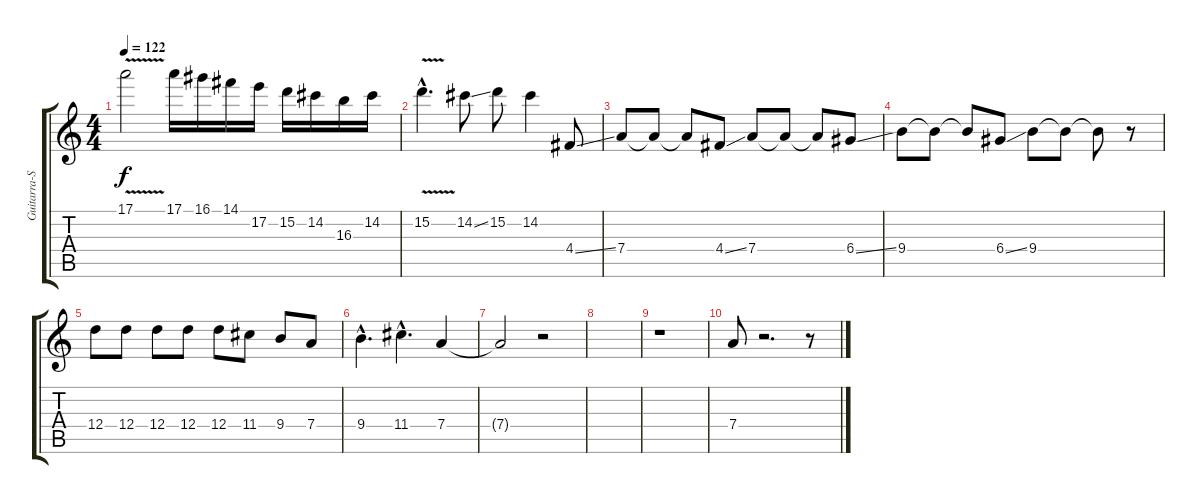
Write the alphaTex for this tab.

\track ("Guitarra-Solo" "Guitarra-S") {instrument overdrivenguitar}
\staff {score tabs}
\tuning (E4 B3 G3 D3 A2 E2) {hide}
\ts (4 4)
\tempo 122
\clef g2
\ks c
17.1{v}.2{dy f} 17.1.16 16.1.16 14.1.16 17.2.16 15.2.16 14.2.16 16.3.16 14.2.16 |
15.2{v hac}.4{d} 14.2{ss}.8 15.2.8 14.2.4 4.4{ss}.8 |
7.4.8 7.4{t}.8 7.4{t}.8 4.4{ss}.8 7.4.8 7.4{t}.8 7.4{t}.8 6.4{ss}.8 |
9.4.8 9.4{t}.8 9.4{t}.8 6.4{ss}.8 9.4.8 9.4{t}.8 9.4{t}.8 r.8 |
12.4.8 12.4.8 12.4.8 12.4.8 12.4.8 11.4.8 9.4.8 7.4.8 |
9.4{hac}.4{d} 11.4{hac}.4{d} 7.4.4 |
7.4{t}.2 r.2 |
|
r.1 |
7.4.8 r.2{d} r.8
